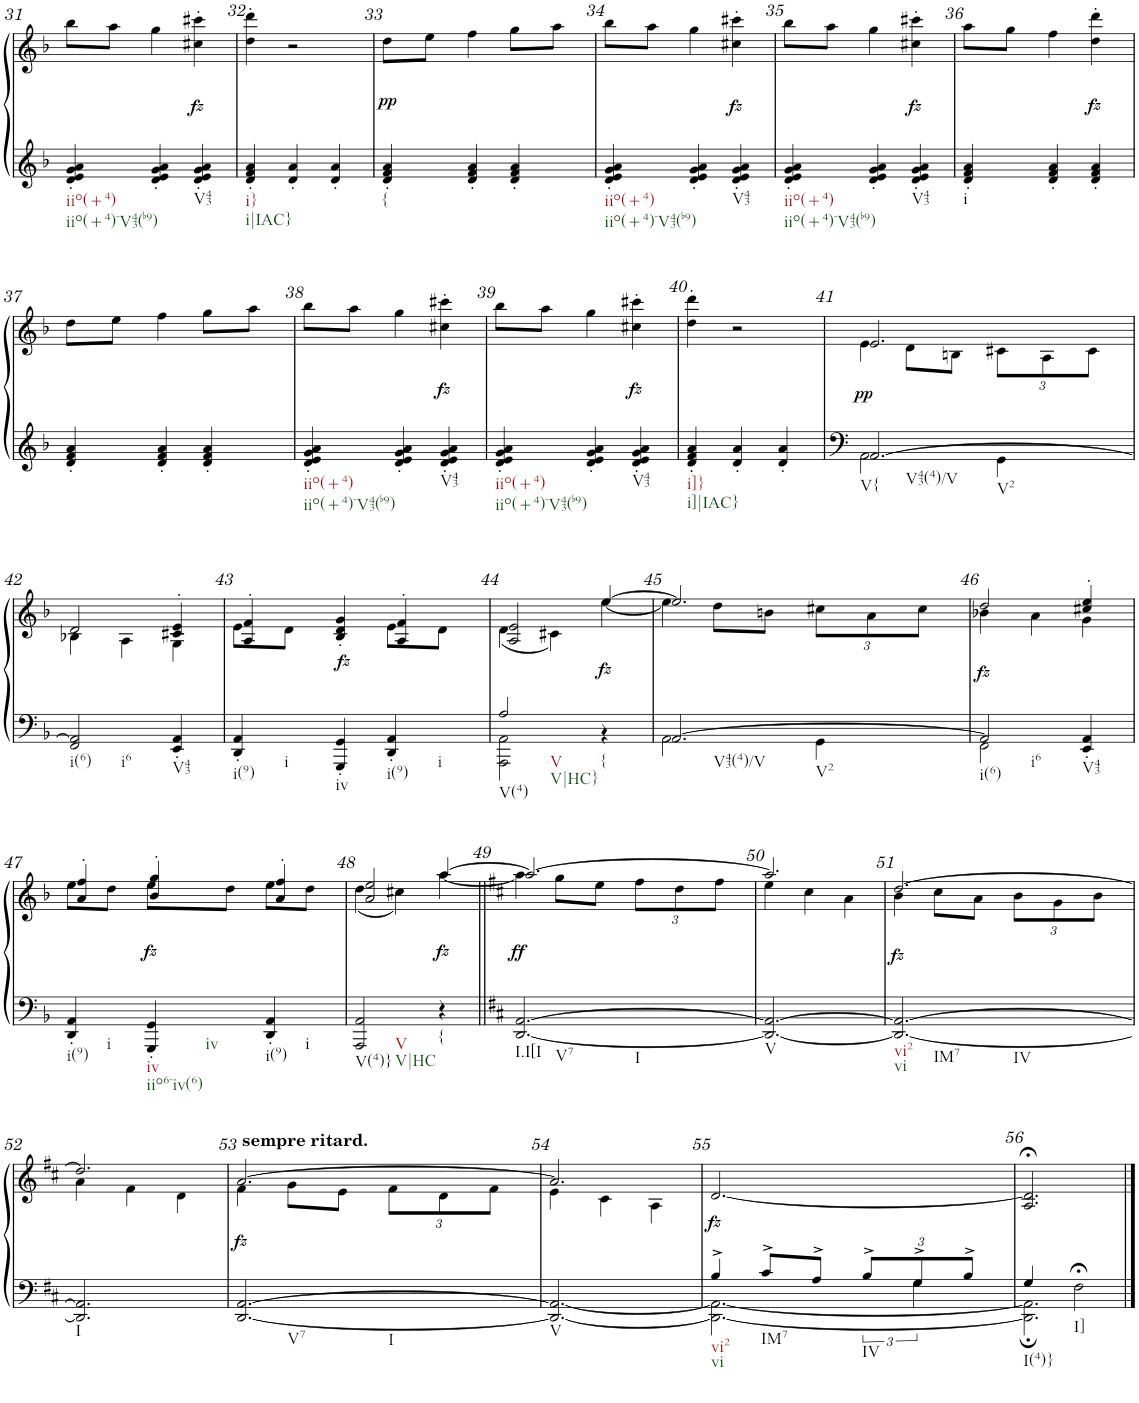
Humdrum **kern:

**kern	**kern	**dynam
*part1	*part1	*part1
*staff2	*staff1	*staff1/2
*I"Klavier linke Hand	*	*
!!LO:PB:g=z
*clefG2	*clefG2	*
*k[b-]	*k[b-]	*
*M3/4	*M3/4	*
=31	=31	=31
!LO:TX:b:t=iio(+4)	!	!
!LO:TX:b:t=iio(+4)-V43(b9)	!	!
4d/' 4e/' 4g/' 4a/'	8bb-\L	.
.	8aa\J	.
4d/' 4e/' 4g/' 4a/'	4gg\	.
!LO:TX:b:t=V43	!	!
!	!	!LO:DY:b
4d/' 4e/' 4g/' 4a/'	4cc#X\' 4ccc#X\'	fz
=32	=32	=32
!LO:TX:b:t=i}	!	!
!LO:TX:b:t=i|IAC}	!	!
4d/' 4f/' 4a/'	4dd\' 4ddd\'	.
4d/' 4a/'	2r	.
4d/' 4a/'	.	.
=33	=33	=33
!LO:TX:b:t={	!	!
!	!	!LO:DY:b
4d/' 4f/' 4a/'	8dd\L	pp
.	8ee\J	.
4d/' 4f/' 4a/'	4ff\	.
4d/' 4f/' 4a/'	8gg\L	.
.	8aa\J	.
=34	=34	=34
!LO:TX:b:t=iio(+4)	!	!
!LO:TX:b:t=iio(+4)-V43(b9)	!	!
4d/' 4e/' 4g/' 4a/'	8bb-\L	.
.	8aa\J	.
4d/' 4e/' 4g/' 4a/'	4gg\	.
!LO:TX:b:t=V43	!	!
!	!	!LO:DY:b
4d/' 4e/' 4g/' 4a/'	4cc#X\' 4ccc#X\'	fz
=35	=35	=35
!LO:TX:b:t=iio(+4)	!	!
!LO:TX:b:t=iio(+4)-V43(b9)	!	!
4d/' 4e/' 4g/' 4a/'	8bb-\L	.
.	8aa\J	.
4d/' 4e/' 4g/' 4a/'	4gg\	.
!LO:TX:b:t=V43	!	!
!	!	!LO:DY:b
4d/' 4e/' 4g/' 4a/'	4cc#X\' 4ccc#X\'	fz
=36	=36	=36
!LO:TX:b:t=i	!	!
4d/' 4f/' 4a/'	8aa\L	.
.	8gg\J	.
4d/' 4f/' 4a/'	4ff\	.
!	!	!LO:DY:b
4d/' 4f/' 4a/'	4dd\' 4ddd\'	fz
!!LO:LB:g=z
=37	=37	=37
4d/' 4f/' 4a/'	8dd\L	.
.	8ee\J	.
4d/' 4f/' 4a/'	4ff\	.
4d/' 4f/' 4a/'	8gg\L	.
.	8aa\J	.
=38	=38	=38
!LO:TX:b:t=iio(+4)	!	!
!LO:TX:b:t=iio(+4)-V43(b9)	!	!
4d/' 4e/' 4g/' 4a/'	8bb-\L	.
.	8aa\J	.
4d/' 4e/' 4g/' 4a/'	4gg\	.
!LO:TX:b:t=V43	!	!
!	!	!LO:DY:b
4d/' 4e/' 4g/' 4a/'	4cc#X\' 4ccc#X\'	fz
=39	=39	=39
!LO:TX:b:t=iio(+4)	!	!
!LO:TX:b:t=iio(+4)-V43(b9)	!	!
4d/' 4e/' 4g/' 4a/'	8bb-\L	.
.	8aa\J	.
4d/' 4e/' 4g/' 4a/'	4gg\	.
!LO:TX:b:t=V43	!	!
!	!	!LO:DY:b
4d/' 4e/' 4g/' 4a/'	4cc#X\' 4ccc#X\'	fz
=40	=40	=40
!LO:TX:b:t=i]}	!	!
!LO:TX:b:t=i]|IAC}	!	!
4d/' 4f/' 4a/'	4dd\' 4ddd\'	.
4d/' 4a/'	2r	.
4d/' 4a/'	.	.
=41	=41	=41
*^	*^	*
!LO:TX:b:t=V{	!	!	!	!
!LO:TX:b:t=V43(4)/V	!	!	!	!
!LO:TX:b:t=V2	!	!	!	!
!	!	!	!	!LO:DY:b
[2.AA/	2AA\	2.e/	4e\	pp
.	.	.	8d\L	.
.	.	.	8Bn\J	.
*	*	*	*Xbrackettup	*
.	4GG\	.	12c#X\L	.
.	.	.	12A\	.
.	.	.	12c#\J	.
*v	*v	*	*	*
!!LO:LB:g=z	!!
=42	=42	=42	=42
!LO:TX:b:t=i(6)	!	!	!
!LO:TX:b:t=i6	!	!	!
2FF/ 2AA/]	2d/	4B-X\	.
.	.	4A\	.
!LO:TX:b:t=V43	!	!	!
4EE/' 4AA/'	4c#X/' 4e/'	4G\	.
=43	=43	=43	=43
!LO:TX:b:t=i(9)	!	!	!
!LO:TX:b:t=i	!	!	!
4DD/' 4AA/'	4A/' 4f/'	8e\L	.
.	.	8d\J	.
!LO:TX:b:t=iv	!	!	!
!	!	!	!LO:DY:b
4GGG/' 4GG/'	4B-/' 4d/' 4g/'	4ryy	fz
!LO:TX:b:t=i(9)	!	!	!
!LO:TX:b:t=i	!	!	!
4DD/' 4AA/'	4A/' 4f/'	8e\L	.
.	.	8d\J	.
=44	=44	=44	=44
*^	*	*	*
!LO:TX:b:t=V(4)	!	!	!	!
!LO:TX:b:t=V	!	!	!	!
!LO:TX:b:t=V|HC}	!	!	!	!
2A/	2AAA\ 2AA\	2A/ 2e/	(4d\	.
.	.	.	4c#X\)	.
!LO:TX:b:t={	!	!	!	!
!	!	!	!	!LO:DY:b
4ryy	4r	[4ee/	[4ee\	fz
=45	=45	=45	=45	=45
!LO:TX:b:t=V43(4)/V	!	!	!	!
!LO:TX:b:t=V2	!	!	!	!
[2.AA/	2AA\	2.ee/]	4ee\]	.
.	.	.	8dd\L	.
.	.	.	8bn\J	.
.	4GG\	.	12cc#X\L	.
.	.	.	12a\	.
.	.	.	12cc#\J	.
=46	=46	=46	=46	=46
!LO:TX:b:t=i(6)	!	!	!	!
!LO:TX:b:t=i6	!	!	!	!
!	!	!	!	!LO:DY:b
2AA/]	2FF\	2dd/	4b-X\	fz
.	.	.	4a\	.
!LO:TX:b:t=V43	!	!	!	!
4EE/' 4AA/'	4ryy	4cc#X/' 4ee/'	4g\	.
!!LO:LB:g=z	!!
=47	=47	=47	=47	=47
!LO:TX:b:t=i(9)	!	!	!	!
!LO:TX:b:t=i	!	!	!	!
*v	*v	*	*	*
4DD/' 4AA/'	4a/' 4ff/'	8ee\L	.
.	.	8dd\J	.
!LO:TX:b:t=iv	!	!	!
!LO:TX:b:t=iio6-iv(6)	!	!	!
!LO:TX:b:t=iv	!	!	!
!	!	!	!LO:DY:b
4GGG/' 4GG/'	4b-/' 4gg/'	8ee\L	fz
.	.	8dd\J	.
!LO:TX:b:t=i(9)	!	!	!
!LO:TX:b:t=i	!	!	!
4DD/' 4AA/'	4a/' 4ff/'	8ee\L	.
.	.	8dd\J	.
=48	=48	=48	=48
!LO:TX:b:t=V(4)}	!	!	!
!LO:TX:b:t=V	!	!	!
!LO:TX:b:t=V|HC	!	!	!
2AAA/ 2AA/	2a/ 2ee/	(4dd\	.
.	.	4cc#X\)	.
!LO:TX:b:t={	!	!	!
!	!	!	!LO:DY:b
4r	[>4aa/	[4aa\	fz
=49||	=49||	=49||	=49||
*k[f#c#]	*k[f#c#]	*	*
!LO:TX:b:t=I.I[I	!	!	!
!LO:TX:b:t=V7	!	!	!
!LO:TX:b:t=I	!	!	!
!	!	!	!LO:DY:b
[2.DD/ [2.AA/	2.aa/_	4aa\]	ff
.	.	8gg\L	.
.	.	8ee\J	.
.	.	12ff#\L	.
.	.	12dd\	.
.	.	12ff#\J	.
=50	=50	=50	=50
!LO:TX:b:t=V	!	!	!
2.DD/_ 2.AA/_	2.aa/]	4ee\	.
.	.	4cc#\	.
.	.	4a\	.
=51	=51	=51	=51
!LO:TX:b:t=vi2	!	!	!
!LO:TX:b:t=vi	!	!	!
!LO:TX:b:t=IM7	!	!	!
!LO:TX:b:t=IV	!	!	!
!	!	!	!LO:DY:b
2.DD/_ 2.AA/_	[2.dd/	4b\	fz
.	.	8cc#\L	.
.	.	8a\J	.
.	.	12b\L	.
.	.	12g\	.
.	.	12b\J	.
!!LO:LB:g=z	!!
=52	=52	=52	=52
!LO:TX:b:t=I	!	!	!
2.DD/] 2.AA/]	2.dd/]	4a\	.
.	.	4f#\	.
.	.	4d\	.
=53	=53	=53	=53
!	!LO:TX:a:B:t=sempre ritard.	!	!
!LO:TX:b:t=V7	!	!	!
!LO:TX:b:t=I	!	!	!
!	!	!	!LO:DY:b
[2.DD/ [2.AA/	[2.a/	4f#\	fz
.	.	8g\L	.
.	.	8e\J	.
.	.	12f#\L	.
.	.	12d\	.
.	.	12f#\J	.
=54	=54	=54	=54
!LO:TX:b:t=V	!	!	!
2.DD/_ 2.AA/_	2.a/]	4e\	.
.	.	4c#\	.
.	.	4A\	.
=55	=55	=55	=55
*^	*	*	*
*	*^	*	*	*
!LO:TX:b:t=vi2	!	!	!	!	!
!LO:TX:b:t=vi	!	!	!	!	!
!	!	!	!	!	!LO:DY:b
*	*	*	*v	*v	*
4B^/	2.DD\_ 2.AA\_	2ryy	[2.d/	fz
!LO:TX:b:t=IM7	!	!	!	!
8c#^/L	.	.	.	.
8A^/J	.	.	.	.
*Xbrackettup	*	*brackettup	*	*
!LO:TX:b:t=IV	!	!	!	!
12B^/L	.	12ryy	.	.
12G^/	.	6G\	.	.
12B^/J	.	.	.	.
*	*v	*v	*	*
=56	=56	=56	=56
!LO:TX:b:t=I(4)}	!	!	!
4G/	2.DD\]; 2.AA\];	2.A/;< 2.d/];<	.
!LO:TX:b:t=I]	!	!	!
2F#;<\	.	.	.
*v	*v	*	*
==	==	==
*-	*-	*-
